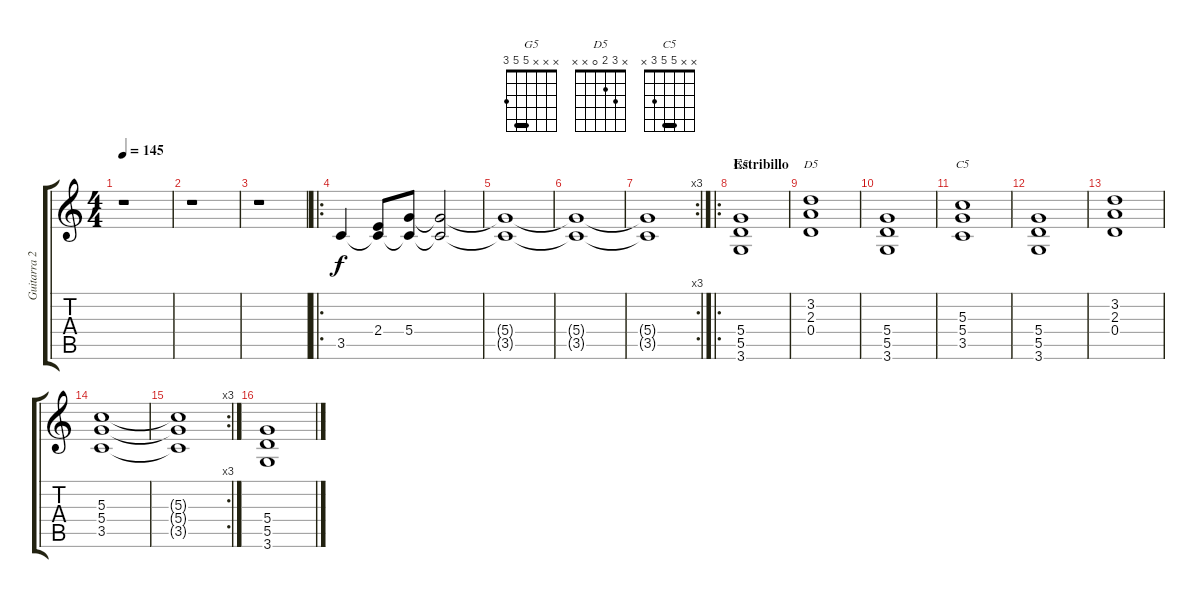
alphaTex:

\track ("Guitarra 2" "Guitarra 2") {instrument distortionguitar}
\staff {score tabs}
\tuning (E4 B3 G3 D3 A2 E2) {hide}
\chord ("G5" x x x 5 5 3) {barre 5}
\chord ("D5" x 3 2 0 x x)
\chord ("C5" x x 5 5 3 x) {barre 5}
\ts (4 4)
\tempo 145
\clef g2
\ks c
r.1{dy f} |
r.1 |
r.1 |
\ro
3.5.4 (2.4 3.5{t}).8 (5.4 3.5{t}).8 (5.4{t} 3.5{t}).2 |
(5.4{t} 3.5{t}).1 |
(5.4{t} 3.5{t}).1 |
\rc 3
(5.4{t} 3.5{t}).1 |
\ro
\section ("" "Estribillo")
(5.4 5.5 3.6).1{ch "G5"} |
(3.2 2.3 0.4).1{ch "D5"} |
(5.4 5.5 3.6).1 |
(5.3 5.4 3.5).1{ch "C5"} |
(5.4 5.5 3.6).1 |
(3.2 2.3 0.4).1 |
(5.3 5.4 3.5).1 |
\rc 3
(5.3{t} 5.4{t} 3.5{t}).1 |
(5.4 5.5 3.6).1
